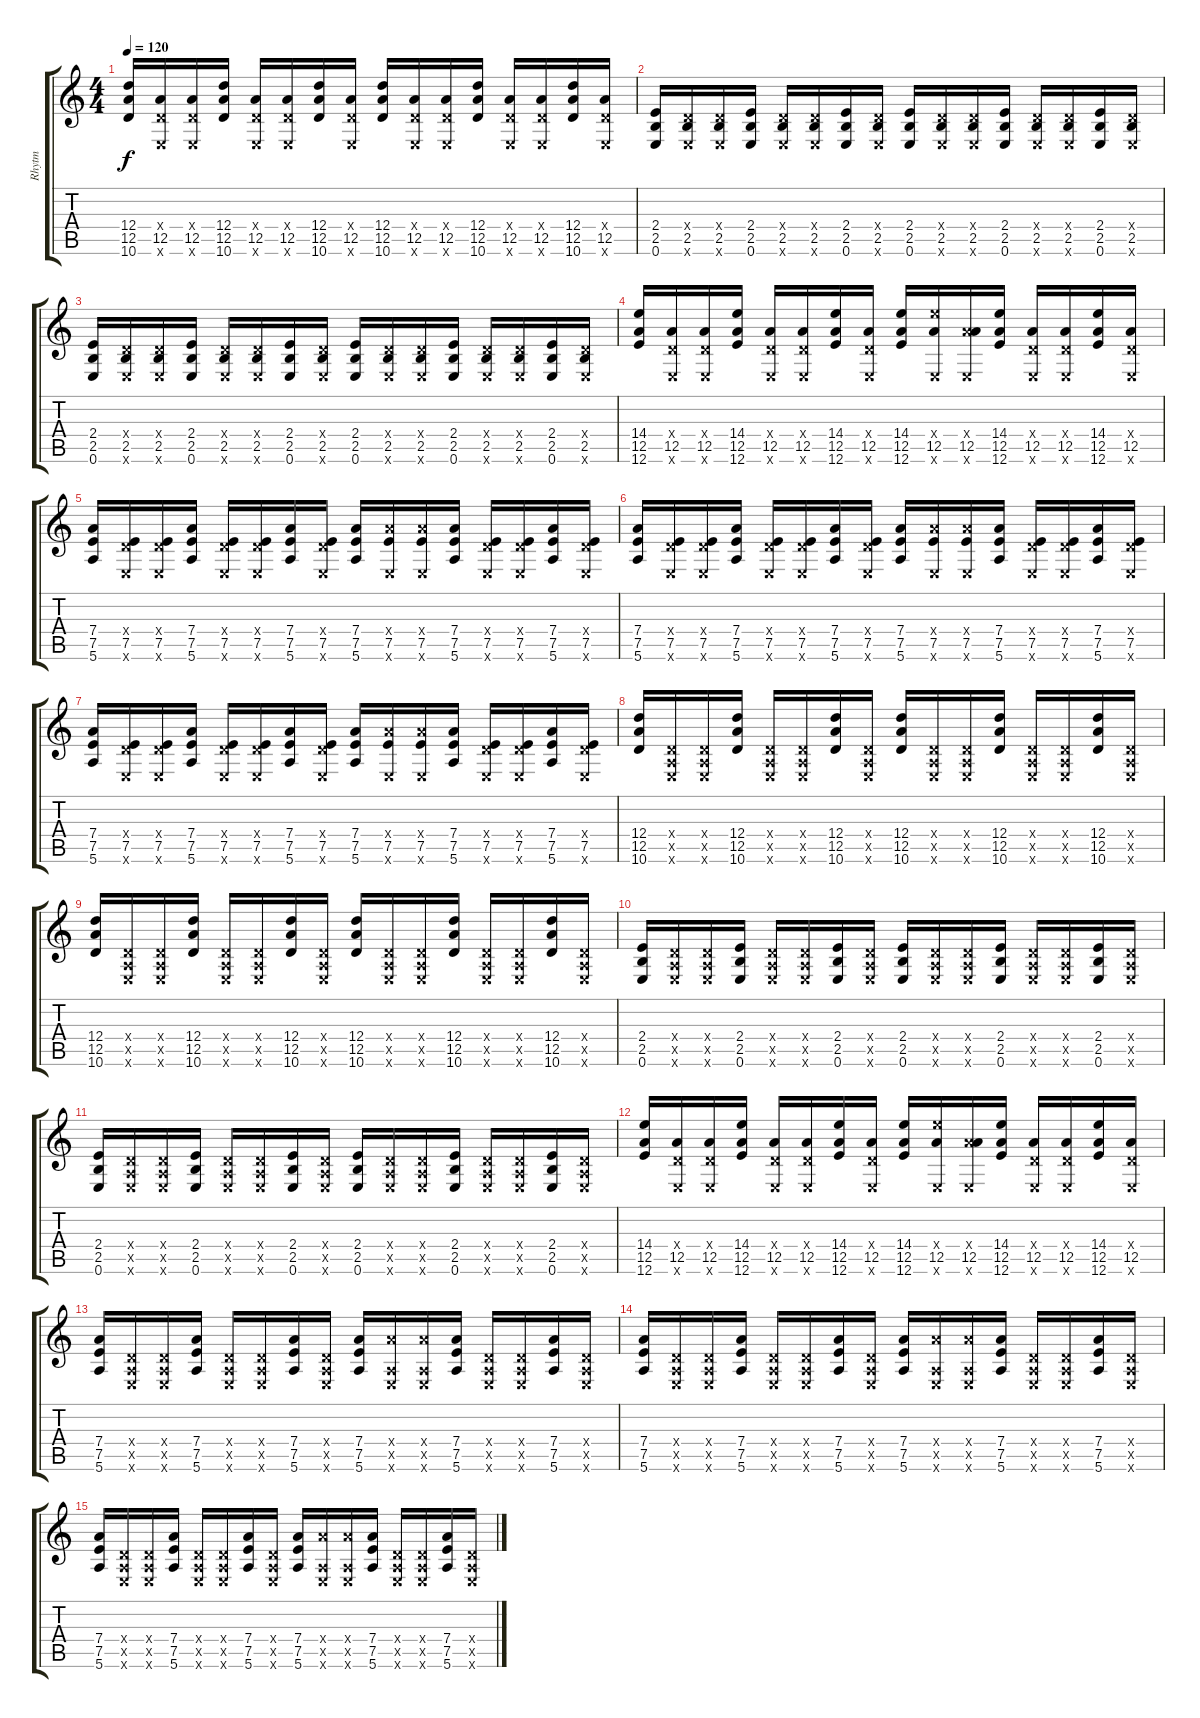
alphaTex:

\track ("Rhytm" "Rhytm") {instrument distortionguitar}
\staff {score tabs}
\tuning (E4 B3 G3 D3 A2 E2) {hide}
\ts (4 4)
\tempo 120
\clef g2
\ks c
(12.4 12.5 10.6).16{dy f} (0.4{x} 12.5 0.6{x}).16 (0.4{x} 12.5 0.6{x}).16 (12.4 12.5 10.6).16 (0.4{x} 12.5 0.6{x}).16 (0.4{x} 12.5 0.6{x}).16 (12.4 12.5 10.6).16 (0.4{x} 12.5 0.6{x}).16 (12.4 12.5 10.6).16 (0.4{x} 12.5 0.6{x}).16 (0.4{x} 12.5 0.6{x}).16 (12.4 12.5 10.6).16 (0.4{x} 12.5 0.6{x}).16 (0.4{x} 12.5 0.6{x}).16 (12.4 12.5 10.6).16 (0.4{x} 12.5 0.6{x}).16 |
(2.4 2.5 0.6).16 (0.4{x} 2.5 0.6{x}).16 (0.4{x} 2.5 0.6{x}).16 (2.4 2.5 0.6).16 (0.4{x} 2.5 0.6{x}).16 (0.4{x} 2.5 0.6{x}).16 (2.4 2.5 0.6).16 (0.4{x} 2.5 0.6{x}).16 (2.4 2.5 0.6).16 (0.4{x} 2.5 0.6{x}).16 (0.4{x} 2.5 0.6{x}).16 (2.4 2.5 0.6).16 (0.4{x} 2.5 0.6{x}).16 (0.4{x} 2.5 0.6{x}).16 (2.4 2.5 0.6).16 (0.4{x} 2.5 0.6{x}).16 |
(2.4 2.5 0.6).16 (0.4{x} 2.5 0.6{x}).16 (0.4{x} 2.5 0.6{x}).16 (2.4 2.5 0.6).16 (0.4{x} 2.5 0.6{x}).16 (0.4{x} 2.5 0.6{x}).16 (2.4 2.5 0.6).16 (0.4{x} 2.5 0.6{x}).16 (2.4 2.5 0.6).16 (0.4{x} 2.5 0.6{x}).16 (0.4{x} 2.5 0.6{x}).16 (2.4 2.5 0.6).16 (0.4{x} 2.5 0.6{x}).16 (0.4{x} 2.5 0.6{x}).16 (2.4 2.5 0.6).16 (0.4{x} 2.5 0.6{x}).16 |
(14.4 12.5 12.6).16 (0.4{x} 12.5 0.6{x}).16 (0.4{x} 12.5 0.6{x}).16 (14.4 12.5 12.6).16 (0.4{x} 12.5 0.6{x}).16 (0.4{x} 12.5 0.6{x}).16 (14.4 12.5 12.6).16 (0.4{x} 12.5 0.6{x}).16 (14.4 12.5 12.6).16 (14.4{x} 12.5 0.6{x}).16 (7.4{x} 12.5 0.6{x}).16 (14.4 12.5 12.6).16 (0.4{x} 12.5 0.6{x}).16 (0.4{x} 12.5 0.6{x}).16 (14.4 12.5 12.6).16 (0.4{x} 12.5 0.6{x}).16 |
(7.4 7.5 5.6).16 (0.4{x} 7.5 0.6{x}).16 (0.4{x} 7.5 0.6{x}).16 (7.4 7.5 5.6).16 (0.4{x} 7.5 0.6{x}).16 (0.4{x} 7.5 0.6{x}).16 (7.4 7.5 5.6).16 (0.4{x} 7.5 0.6{x}).16 (7.4 7.5 5.6).16 (7.4{x} 7.5 0.6{x}).16 (7.4{x} 7.5 0.6{x}).16 (7.4 7.5 5.6).16 (0.4{x} 7.5 0.6{x}).16 (0.4{x} 7.5 0.6{x}).16 (7.4 7.5 5.6).16 (0.4{x} 7.5 0.6{x}).16 |
(7.4 7.5 5.6).16 (0.4{x} 7.5 0.6{x}).16 (0.4{x} 7.5 0.6{x}).16 (7.4 7.5 5.6).16 (0.4{x} 7.5 0.6{x}).16 (0.4{x} 7.5 0.6{x}).16 (7.4 7.5 5.6).16 (0.4{x} 7.5 0.6{x}).16 (7.4 7.5 5.6).16 (7.4{x} 7.5 0.6{x}).16 (7.4{x} 7.5 0.6{x}).16 (7.4 7.5 5.6).16 (0.4{x} 7.5 0.6{x}).16 (0.4{x} 7.5 0.6{x}).16 (7.4 7.5 5.6).16 (0.4{x} 7.5 0.6{x}).16 |
(7.4 7.5 5.6).16 (0.4{x} 7.5 0.6{x}).16 (0.4{x} 7.5 0.6{x}).16 (7.4 7.5 5.6).16 (0.4{x} 7.5 0.6{x}).16 (0.4{x} 7.5 0.6{x}).16 (7.4 7.5 5.6).16 (0.4{x} 7.5 0.6{x}).16 (7.4 7.5 5.6).16 (7.4{x} 7.5 0.6{x}).16 (7.4{x} 7.5 0.6{x}).16 (7.4 7.5 5.6).16 (0.4{x} 7.5 0.6{x}).16 (0.4{x} 7.5 0.6{x}).16 (7.4 7.5 5.6).16 (0.4{x} 7.5 0.6{x}).16 |
(12.4 12.5 10.6).16 (0.4{x} 0.5{x} 0.6{x}).16 (0.4{x} 0.5{x} 0.6{x}).16 (12.4 12.5 10.6).16 (0.4{x} 0.5{x} 0.6{x}).16 (0.4{x} 0.5{x} 0.6{x}).16 (12.4 12.5 10.6).16 (0.4{x} 0.5{x} 0.6{x}).16 (12.4 12.5 10.6).16 (0.4{x} 0.5{x} 0.6{x}).16 (0.4{x} 0.5{x} 0.6{x}).16 (12.4 12.5 10.6).16 (0.4{x} 0.5{x} 0.6{x}).16 (0.4{x} 0.5{x} 0.6{x}).16 (12.4 12.5 10.6).16 (0.4{x} 0.5{x} 0.6{x}).16 |
(12.4 12.5 10.6).16 (0.4{x} 0.5{x} 0.6{x}).16 (0.4{x} 0.5{x} 0.6{x}).16 (12.4 12.5 10.6).16 (0.4{x} 0.5{x} 0.6{x}).16 (0.4{x} 0.5{x} 0.6{x}).16 (12.4 12.5 10.6).16 (0.4{x} 0.5{x} 0.6{x}).16 (12.4 12.5 10.6).16 (0.4{x} 0.5{x} 0.6{x}).16 (0.4{x} 0.5{x} 0.6{x}).16 (12.4 12.5 10.6).16 (0.4{x} 0.5{x} 0.6{x}).16 (0.4{x} 0.5{x} 0.6{x}).16 (12.4 12.5 10.6).16 (0.4{x} 0.5{x} 0.6{x}).16 |
(2.4 2.5 0.6).16 (0.4{x} 0.5{x} 0.6{x}).16 (0.4{x} 0.5{x} 0.6{x}).16 (2.4 2.5 0.6).16 (0.4{x} 0.5{x} 0.6{x}).16 (0.4{x} 0.5{x} 0.6{x}).16 (2.4 2.5 0.6).16 (0.4{x} 0.5{x} 0.6{x}).16 (2.4 2.5 0.6).16 (0.4{x} 0.5{x} 0.6{x}).16 (0.4{x} 0.5{x} 0.6{x}).16 (2.4 2.5 0.6).16 (0.4{x} 0.5{x} 0.6{x}).16 (0.4{x} 0.5{x} 0.6{x}).16 (2.4 2.5 0.6).16 (0.4{x} 0.5{x} 0.6{x}).16 |
(2.4 2.5 0.6).16 (0.4{x} 0.5{x} 0.6{x}).16 (0.4{x} 0.5{x} 0.6{x}).16 (2.4 2.5 0.6).16 (0.4{x} 0.5{x} 0.6{x}).16 (0.4{x} 0.5{x} 0.6{x}).16 (2.4 2.5 0.6).16 (0.4{x} 0.5{x} 0.6{x}).16 (2.4 2.5 0.6).16 (0.4{x} 0.5{x} 0.6{x}).16 (0.4{x} 0.5{x} 0.6{x}).16 (2.4 2.5 0.6).16 (0.4{x} 0.5{x} 0.6{x}).16 (0.4{x} 0.5{x} 0.6{x}).16 (2.4 2.5 0.6).16 (0.4{x} 0.5{x} 0.6{x}).16 |
(14.4 12.5 12.6).16 (0.4{x} 12.5 0.6{x}).16 (0.4{x} 12.5 0.6{x}).16 (14.4 12.5 12.6).16 (0.4{x} 12.5 0.6{x}).16 (0.4{x} 12.5 0.6{x}).16 (14.4 12.5 12.6).16 (0.4{x} 12.5 0.6{x}).16 (14.4 12.5 12.6).16 (14.4{x} 12.5 0.6{x}).16 (7.4{x} 12.5 0.6{x}).16 (14.4 12.5 12.6).16 (0.4{x} 12.5 0.6{x}).16 (0.4{x} 12.5 0.6{x}).16 (14.4 12.5 12.6).16 (0.4{x} 12.5 0.6{x}).16 |
(7.4 7.5 5.6).16 (0.4{x} 0.5{x} 0.6{x}).16 (0.4{x} 0.5{x} 0.6{x}).16 (7.4 7.5 5.6).16 (0.4{x} 0.5{x} 0.6{x}).16 (0.4{x} 0.5{x} 0.6{x}).16 (7.4 7.5 5.6).16 (0.4{x} 0.5{x} 0.6{x}).16 (7.4 7.5 5.6).16 (7.4{x} 0.5{x} 0.6{x}).16 (7.4{x} 0.5{x} 0.6{x}).16 (7.4 7.5 5.6).16 (0.4{x} 0.5{x} 0.6{x}).16 (0.4{x} 0.5{x} 0.6{x}).16 (7.4 7.5 5.6).16 (0.4{x} 0.5{x} 0.6{x}).16 |
(7.4 7.5 5.6).16{volume 0} (0.4{x} 0.5{x} 0.6{x}).16 (0.4{x} 0.5{x} 0.6{x}).16 (7.4 7.5 5.6).16 (0.4{x} 0.5{x} 0.6{x}).16 (0.4{x} 0.5{x} 0.6{x}).16 (7.4 7.5 5.6).16 (0.4{x} 0.5{x} 0.6{x}).16 (7.4 7.5 5.6).16 (7.4{x} 0.5{x} 0.6{x}).16 (7.4{x} 0.5{x} 0.6{x}).16 (7.4 7.5 5.6).16 (0.4{x} 0.5{x} 0.6{x}).16 (0.4{x} 0.5{x} 0.6{x}).16 (7.4 7.5 5.6).16 (0.4{x} 0.5{x} 0.6{x}).16 |
(7.4 7.5 5.6).16 (0.4{x} 0.5{x} 0.6{x}).16 (0.4{x} 0.5{x} 0.6{x}).16 (7.4 7.5 5.6).16 (0.4{x} 0.5{x} 0.6{x}).16 (0.4{x} 0.5{x} 0.6{x}).16 (7.4 7.5 5.6).16 (0.4{x} 0.5{x} 0.6{x}).16 (7.4 7.5 5.6).16 (7.4{x} 0.5{x} 0.6{x}).16 (7.4{x} 0.5{x} 0.6{x}).16 (7.4 7.5 5.6).16 (0.4{x} 0.5{x} 0.6{x}).16 (0.4{x} 0.5{x} 0.6{x}).16 (7.4 7.5 5.6).16 (0.4{x} 0.5{x} 0.6{x}).16
